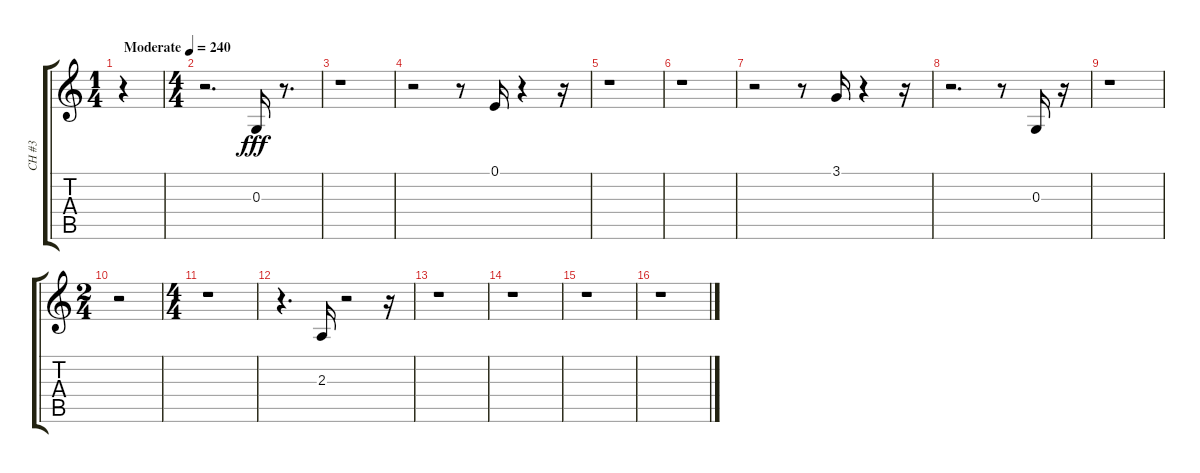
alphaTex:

\track ("CH #3" "CH #3") {instrument guitarfretnoise}
\staff {score tabs}
\tuning (E4 B3 G3 D3 A2 E2) {hide}
\ts (1 4)
\tempo (240 "Moderate")
\clef g2
\ks c
r.4{dy fff instrument guitarfretnoise} |
\ts (4 4)
r.2{d} 0.3.16{balance 16} r.8{d} |
r.1 |
r.2 r.8 0.1.16 r.4 r.16 |
r.1 |
r.1 |
r.2 r.8 3.1.16 r.4 r.16 |
r.2{d} r.8 0.3.16 r.16 |
r.1 |
\ts (2 4)
r.2 |
\ts (4 4)
r.1 |
r.4{d} 2.3.16 r.2 r.16 |
r.1 |
r.1 |
r.1 |
r.1
